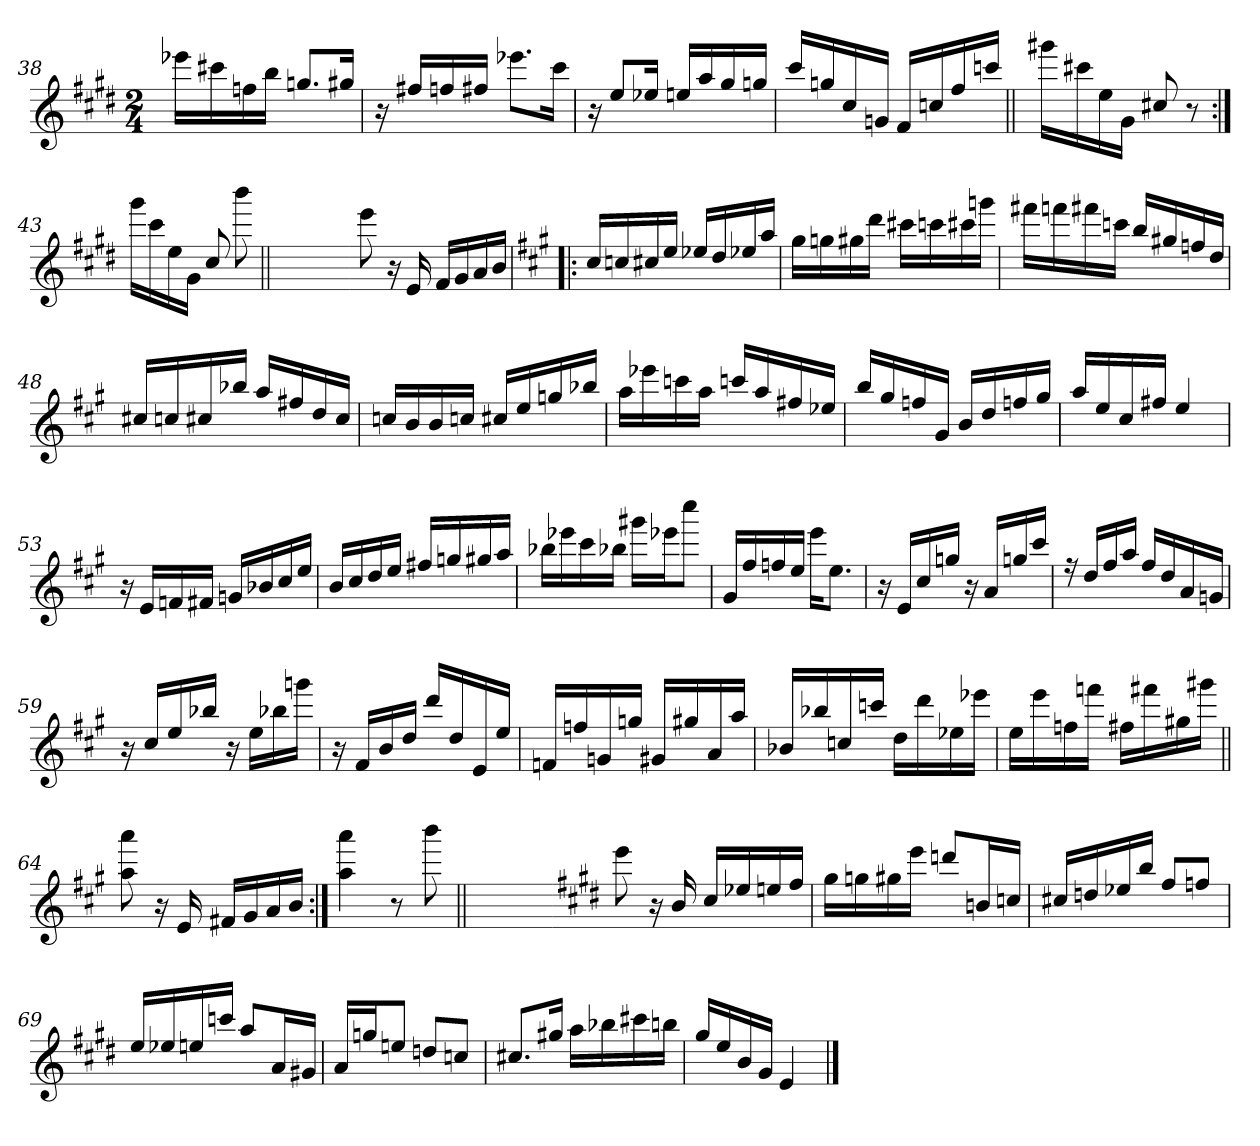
**kern
*part1
*staff1
*clefG2
*k[f#c#g#d#]
*E:
*M2/4
=38
16eee-X\LL
16ccc#X\
16ffn\
16bb\JJ
8.ggn/L
16gg#X/Jk
=39
16r
16ff#X/LL
16ffn/
16ff#X/JJ
8.eee-X\L
16ccc#\Jk
=40
16r
8ee/L
16ee-X/Jk
16een/LL
16aa/
16gg#/
16ggn/JJ
!!LO:PB:g=z
=41
16ccc#/LL
16ggn/
16cc#/
16gn/JJ
16f#/LL
16ccn/
16ff#/
16cccn/JJ
=42||
16ggg#X\LL
16ccc#X\
16ee\
16g#\JJ
8cc#X/
8r
=43:|!
16ggg#\LL
16ccc#\
16ee\
16g#\JJ
8cc#/
8bbb\
=43X431||
2ryy
!!LO:LB:g=z
=44-
8eee\
16r
16e/
16f#/LL
16g#/
16a/
16b/JJ
=45!|:
*k[f#c#g#]
*A:
16cc#/LL
16ccn/
16cc#X/
16ee/JJ
16ee-X/LL
16dd/
16ee-X/
16aa/JJ
=46
16gg#\LL
16ggn\
16gg#X\
16ddd\JJ
16ccc#X\LL
16cccn\
16ccc#X\
16gggn\JJ
=47
16fff#X\LL
16fffn\
16fff#X\
16cccn\JJ
16bb/LL
16gg#X/
16ffn/
16dd/JJ
!!LO:LB:g=z
=48
16cc#X/LL
16ccn/
16cc#X/
16bb-X/JJ
16aa/LL
16ff#X/
16dd/
16cc#/JJ
=49
16ccn/LL
16b/
16b/
16ccn/JJ
16cc#X/LL
16ee/
16ggn/
16bb-X/JJ
=50
16aa\LL
16eee-X\
16cccn\
16aa\JJ
16cccn/LL
16aa/
16ff#X/
16ee-X/JJ
=51
16bb/LL
16gg#/
16ffn/
16g#/JJ
16b/LL
16dd/
16ffn/
16gg#/JJ
!!LO:LB:g=z
=52
16aa/LL
16ee/
16cc#/
16ff#X/JJ
4ee/
=53
16r
16e/LL
16fn/
16f#X/JJ
16gn/LL
16b-X/
16cc#/
16ee/JJ
=54
16b/LL
16cc#/
16dd/
16ee/JJ
16ff#X/LL
16ggn/
16gg#X/
16aa/JJ
=55
16bb-X\LL
16eee-X\
16ccc#\
16bb-X\JJ
16ggg#X\LL
16eee-X\J
8cccc#\J
!!LO:LB:g=z
=56
16g#/LL
16ff#/
16ffn/
16ee/JJ
16eee\KL
8.ee\J
=57
16r
16e/LL
16cc#/
16ggn/JJ
16r
16a/LL
16ggn/
16ccc#/JJ
=58
16ree
16dd/LL
16ff#/
16aa/JJ
16ff#/LL
16dd/
16a/
16gn/JJ
=59
16r
16cc#/LL
16ee/
16bb-X/JJ
16r
16ee\LL
16bb-X\
16gggn\JJ
!!LO:LB:g=z
=60
16r
16f#/LL
16b/
16dd/JJ
16ddd/LL
16dd/
16e/
16ee/JJ
=61
16fn/LL
16ffn/
16gn/
16ggn/JJ
16g#X/LL
16gg#X/
16a/
16aa/JJ
=62
16b-/LL
16bb-X/
16ccn/
16cccn/JJ
16dd\LL
16ddd\
16ee-X\
16eee-X\JJ
=63
16ee\LL
16eee\
16ffn\
16fffn\JJ
16ff#X\LL
16fff#X\
16gg#X\
16ggg#X\JJ
!!LO:LB:g=z
=64||
8aa\ 8aaa\
16r
16e/
16f#X/LL
16g#/
16a/
16b/JJ
=65:|!
4aa\ 4aaa\
8r
8bbb\
=65X652||
2ryy
!!LO:LB:g=z
=66-
*k[f#c#g#d#]
*E:
8eee\
16r
16b/
16cc#/LL
16ee-X/
16een/
16ff#/JJ
=67
16gg#\LL
16ggn\
16gg#X\
16eee\JJ
8dddn/L
16bn/L
16ccn/JJ
=68
16cc#X/LL
16ddn/
16ee-X/
16bb/JJ
8ff#/L
8ffn/J
!!LO:LB:g=z
=69
16ee/LL
16ee-X/
16een/
16cccn/JJ
8aa/L
16a/L
16g#X/JJ
=70
16a/LL
16ggn/J
8een/J
8ddn/L
8ccn/J
=71
8.cc#X/L
16gg#X/Jk
16aa\LL
16bb-X\
16ccc#X\
16bbn\JJ
=72
16gg#/LL
16ee/
16b/
16g#/JJ
4e/
==
*-
